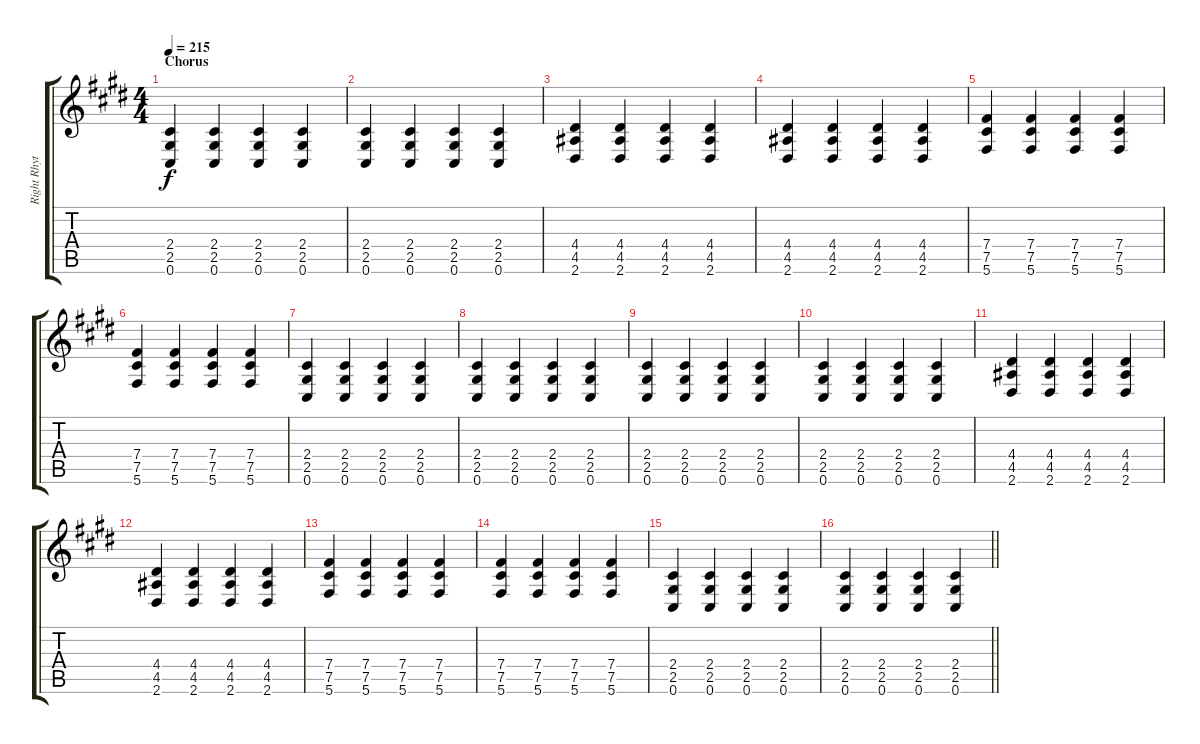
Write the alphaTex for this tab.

\track ("Right Rhythm" "Right Rhyt") {instrument distortionguitar}
\staff {score tabs}
\tuning (Db4 Ab3 E3 B2 Gb2 Db2) {hide}
\ts (4 4)
\section ("" "Chorus")
\tempo 215
\clef g2
\ks e
(2.4 2.5 0.6).4{dy f} (2.4 2.5 0.6).4 (2.4 2.5 0.6).4 (2.4 2.5 0.6).4 |
(2.4 2.5 0.6).4 (2.4 2.5 0.6).4 (2.4 2.5 0.6).4 (2.4 2.5 0.6).4 |
(4.4 4.5 2.6).4 (4.4 4.5 2.6).4 (4.4 4.5 2.6).4 (4.4 4.5 2.6).4 |
(4.4 4.5 2.6).4 (4.4 4.5 2.6).4 (4.4 4.5 2.6).4 (4.4 4.5 2.6).4 |
(7.4 7.5 5.6).4 (7.4 7.5 5.6).4 (7.4 7.5 5.6).4 (7.4 7.5 5.6).4 |
(7.4 7.5 5.6).4 (7.4 7.5 5.6).4 (7.4 7.5 5.6).4 (7.4 7.5 5.6).4 |
(2.4 2.5 0.6).4 (2.4 2.5 0.6).4 (2.4 2.5 0.6).4 (2.4 2.5 0.6).4 |
(2.4 2.5 0.6).4 (2.4 2.5 0.6).4 (2.4 2.5 0.6).4 (2.4 2.5 0.6).4 |
(2.4 2.5 0.6).4 (2.4 2.5 0.6).4 (2.4 2.5 0.6).4 (2.4 2.5 0.6).4 |
(2.4 2.5 0.6).4 (2.4 2.5 0.6).4 (2.4 2.5 0.6).4 (2.4 2.5 0.6).4 |
(4.4 4.5 2.6).4 (4.4 4.5 2.6).4 (4.4 4.5 2.6).4 (4.4 4.5 2.6).4 |
(4.4 4.5 2.6).4 (4.4 4.5 2.6).4 (4.4 4.5 2.6).4 (4.4 4.5 2.6).4 |
(7.4 7.5 5.6).4 (7.4 7.5 5.6).4 (7.4 7.5 5.6).4 (7.4 7.5 5.6).4 |
(7.4 7.5 5.6).4 (7.4 7.5 5.6).4 (7.4 7.5 5.6).4 (7.4 7.5 5.6).4 |
(2.4 2.5 0.6).4 (2.4 2.5 0.6).4 (2.4 2.5 0.6).4 (2.4 2.5 0.6).4 |
\barLineRight lightlight
(2.4 2.5 0.6).4 (2.4 2.5 0.6).4 (2.4 2.5 0.6).4 (2.4 2.5 0.6).4
